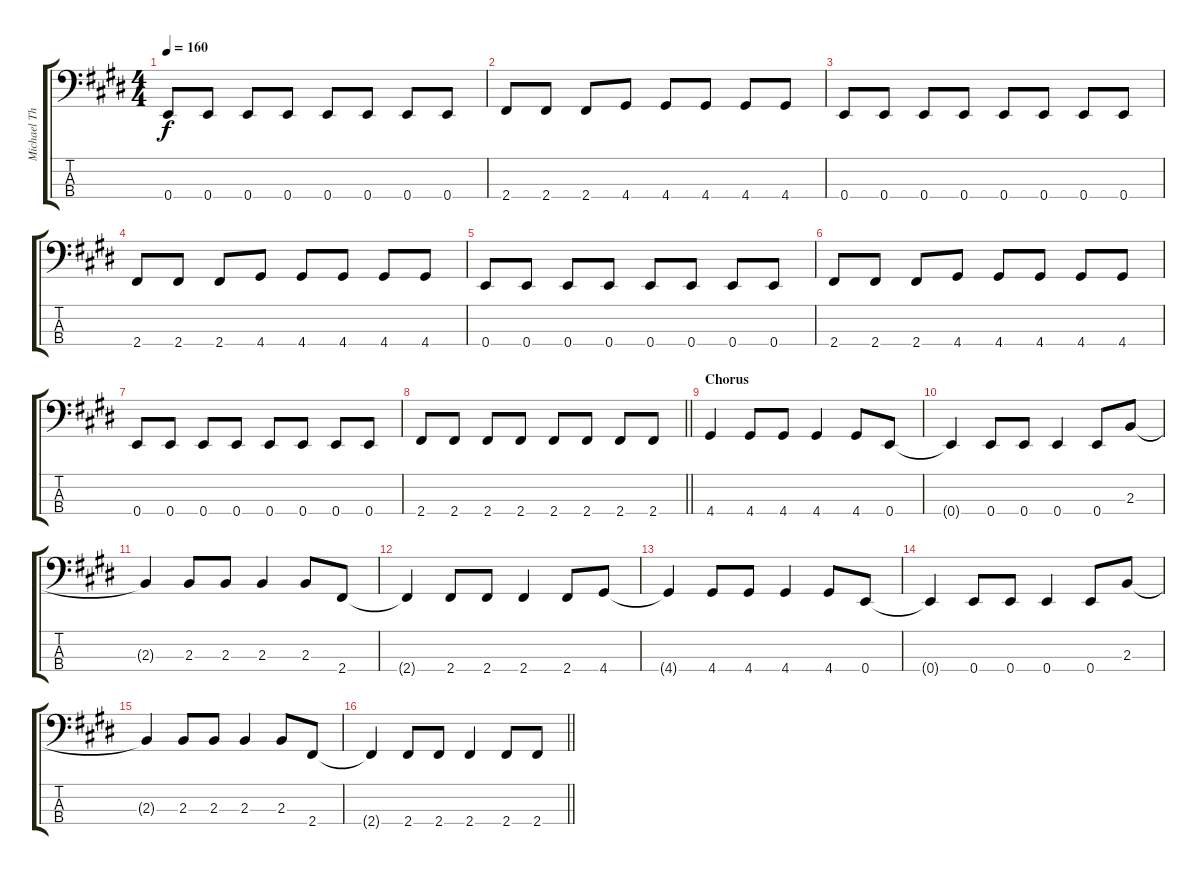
\track ("Michael Thomas - Bass" "Michael Th") {instrument electricbassfinger}
\staff {score tabs}
\tuning (G2 D2 A1 E1) {hide}
\ts (4 4)
\tempo 160
\clef f4
\ks e
0.4.8{dy f} 0.4.8 0.4.8 0.4.8 0.4.8 0.4.8 0.4.8 0.4.8 |
2.4.8 2.4.8 2.4.8 4.4.8 4.4.8 4.4.8 4.4.8 4.4.8 |
0.4.8 0.4.8 0.4.8 0.4.8 0.4.8 0.4.8 0.4.8 0.4.8 |
2.4.8 2.4.8 2.4.8 4.4.8 4.4.8 4.4.8 4.4.8 4.4.8 |
0.4.8 0.4.8 0.4.8 0.4.8 0.4.8 0.4.8 0.4.8 0.4.8 |
2.4.8 2.4.8 2.4.8 4.4.8 4.4.8 4.4.8 4.4.8 4.4.8 |
0.4.8 0.4.8 0.4.8 0.4.8 0.4.8 0.4.8 0.4.8 0.4.8 |
\barLineRight lightlight
2.4.8 2.4.8 2.4.8 2.4.8 2.4.8 2.4.8 2.4.8 2.4.8 |
\section ("" "Chorus")
4.4.4 4.4.8 4.4.8 4.4.4 4.4.8 0.4.8 |
0.4{t}.4 0.4.8 0.4.8 0.4.4 0.4.8 2.3.8 |
2.3{t}.4 2.3.8 2.3.8 2.3.4 2.3.8 2.4.8 |
2.4{t}.4 2.4.8 2.4.8 2.4.4 2.4.8 4.4.8 |
4.4{t}.4 4.4.8 4.4.8 4.4.4 4.4.8 0.4.8 |
0.4{t}.4 0.4.8 0.4.8 0.4.4 0.4.8 2.3.8 |
2.3{t}.4 2.3.8 2.3.8 2.3.4 2.3.8 2.4.8 |
\barLineRight lightlight
2.4{t}.4 2.4.8 2.4.8 2.4.4 2.4.8 2.4.8
